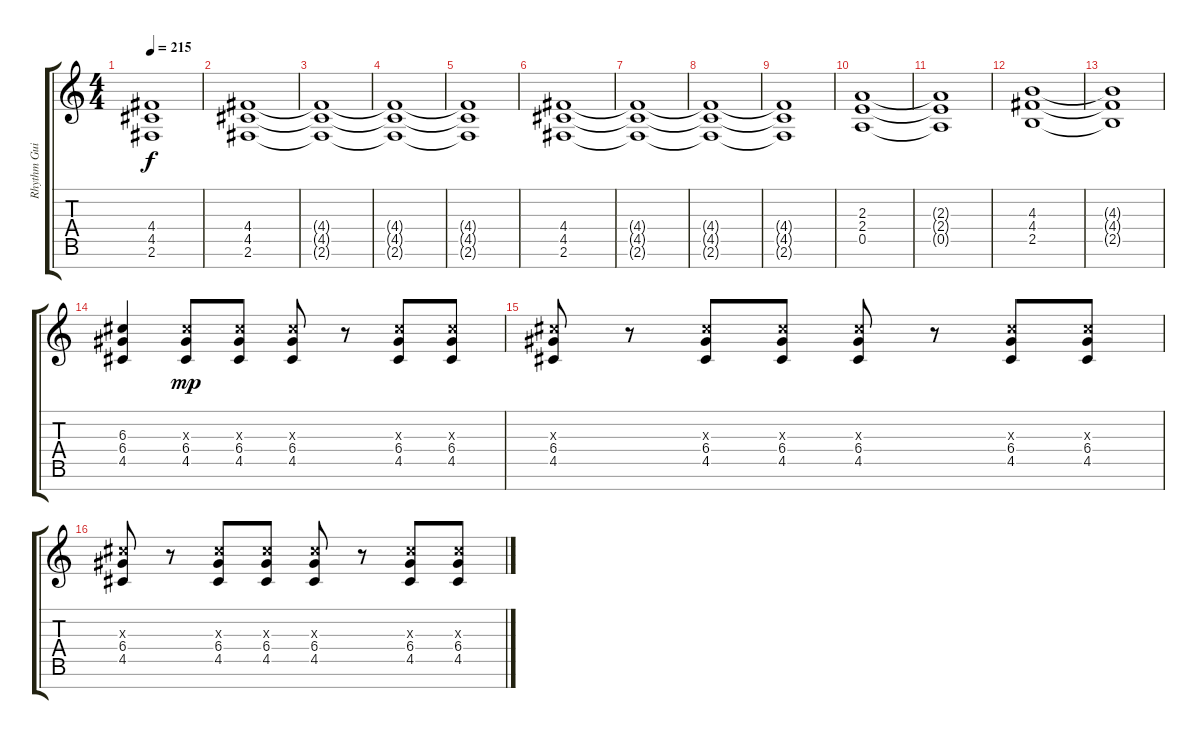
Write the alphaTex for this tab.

\track ("Rhythm Guitar 2" "Rhythm Gui") {instrument overdrivenguitar}
\staff {score tabs}
\tuning (E4 B3 G3 D3 A2 E2 B1) {hide}
\ts (4 4)
\tempo 215
\clef g2
\ks c
(4.4{t} 4.5{t} 2.6{t}).1{dy f} |
(4.4 4.5 2.6).1 |
(4.4{t} 4.5{t} 2.6{t}).1 |
(4.4{t} 4.5{t} 2.6{t}).1 |
(4.4{t} 4.5{t} 2.6{t}).1 |
(4.4 4.5 2.6).1 |
(4.4{t} 4.5{t} 2.6{t}).1 |
(4.4{t} 4.5{t} 2.6{t}).1 |
(4.4{t} 4.5{t} 2.6{t}).1 |
\section ("" "")
(2.3 2.4 0.5).1 |
(2.3{t} 2.4{t} 0.5{t}).1 |
(4.3 4.4 2.5).1 |
(4.3{t} 4.4{t} 2.5{t}).1 |
(6.3 6.4 4.5).4 (6.3{x} 6.4 4.5).8{dy mp} (6.3{x} 6.4 4.5).8 (6.3{x} 6.4 4.5).8 r.8 (6.3{x} 6.4 4.5).8 (6.3{x} 6.4 4.5).8 |
(6.3{x} 6.4 4.5).8 r.8 (6.3{x} 6.4 4.5).8 (6.3{x} 6.4 4.5).8 (6.3{x} 6.4 4.5).8 r.8 (6.3{x} 6.4 4.5).8 (6.3{x} 6.4 4.5).8 |
(6.3{x} 6.4 4.5).8 r.8 (6.3{x} 6.4 4.5).8 (6.3{x} 6.4 4.5).8 (6.3{x} 6.4 4.5).8 r.8 (6.3{x} 6.4 4.5).8 (6.3{x} 6.4 4.5).8
